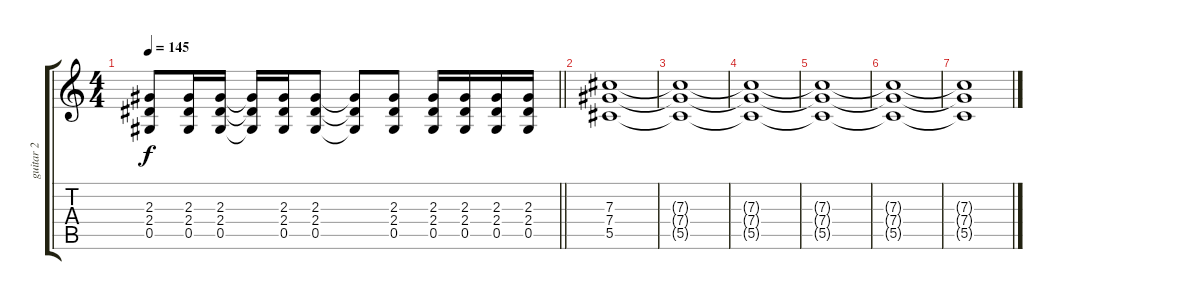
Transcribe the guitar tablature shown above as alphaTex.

\track ("guitar 2" "guitar 2") {instrument distortionguitar}
\staff {score tabs}
\tuning (Eb4 Bb3 Gb3 Db3 Ab2 Eb2) {hide}
\ts (4 4)
\tempo 145
\clef g2
\barLineRight lightlight
\ks c
(2.3 2.4 0.5).8{dy f} (2.3 2.4 0.5).16 (2.3 2.4 0.5).16 (2.3{t} 2.4{t} 0.5{t}).16 (2.3 2.4 0.5).16 (2.3 2.4 0.5).8 (2.3{t} 2.4{t} 0.5{t}).8 (2.3 2.4 0.5).8 (2.3 2.4 0.5).16 (2.3 2.4 0.5).16 (2.3 2.4 0.5).16 (2.3 2.4 0.5).16 |
(7.3 7.4 5.5).1 |
(7.3{t} 7.4{t} 5.5{t}).1 |
(7.3{t} 7.4{t} 5.5{t}).1{volume 0} |
(7.3{t} 7.4{t} 5.5{t}).1 |
(7.3{t} 7.4{t} 5.5{t}).1 |
(7.3{t} 7.4{t} 5.5{t}).1
